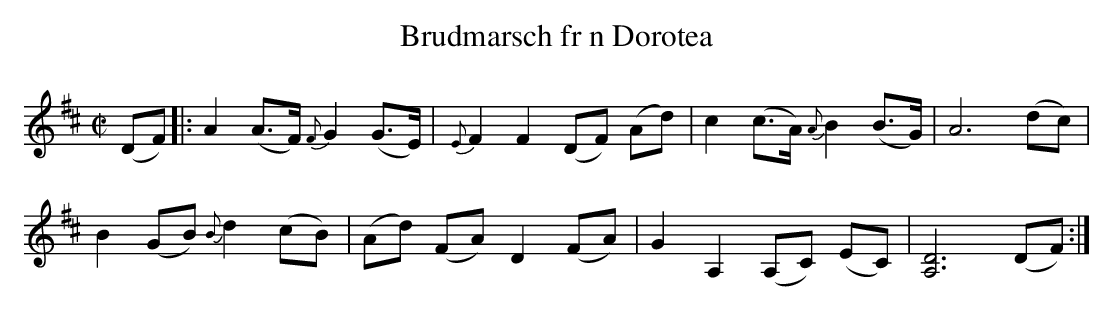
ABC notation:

X:1
T: Brudmarsch fr n Dorotea
M: C|
L: 1/8
K: D
(DF) |: A2(A>F) {F}G2(G>E) | {E}F2F2 (DF) (Ad) | c2(c>A) {A}B2(B>G) | A6 (dc) |
B2(GB) {B}d2(cB) | (Ad) (FA) D2(FA) | G2A,2 (A,C) (EC) | [A,D]6 (DF) :|
